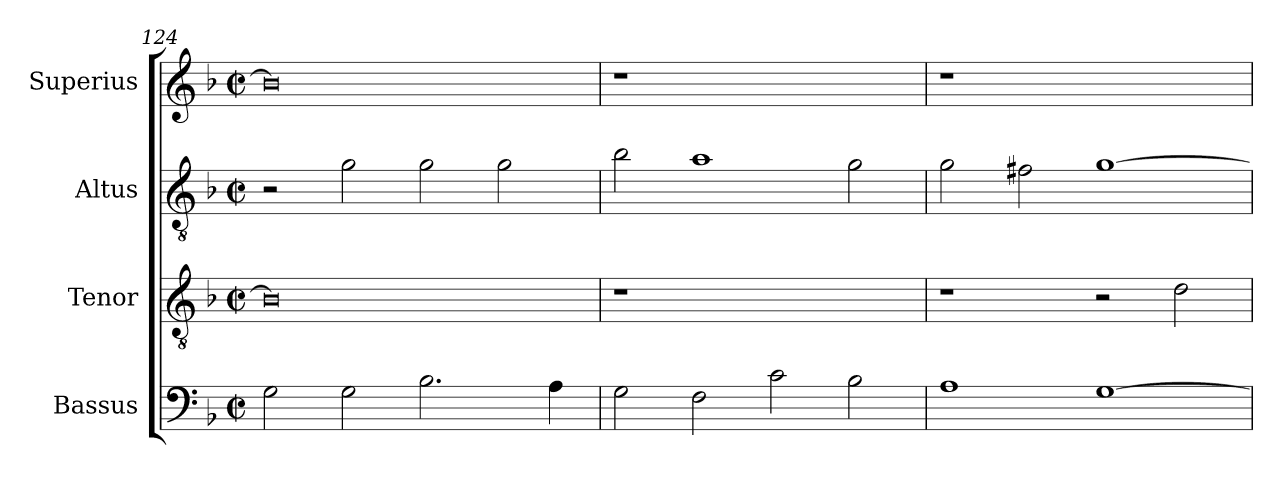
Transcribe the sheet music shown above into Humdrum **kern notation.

**kern	**kern	**kern	**kern
*part4	*part3	*part2	*part1
*staff4	*staff3	*staff2	*staff1
*I"Bassus	*I"Tenor	*I"Altus	*I"Superius
*I'B.	*I'T.	*	*I'S.
*clefF4	*clefGv2	*clefGv2	*clefG2
*	*ITrd7c12	*ITrd7c12	*
*k[b-]	*k[b-]	*k[b-]	*k[b-]
*F:	*F:	*F:	*F:
*M2/2	*M2/2	*M2/2	*M2/2
*met(c|)	*met(c|)	*met(c|)	*met(c|)
=124	=124	=124	=124
2Gi\	0BB-i]	2r	0b-i]
2Gi\	.	2Gi\	.
2.B-i\	.	2Gi\	.
.	.	2Gi\	.
4Ai\	.	.	.
=125	=125	=125	=125
!	!LO:N:vis=1	!	!LO:N:vis=1
2Gi\	1r	2B-i\	1r
2Fi\	.	1Ai	.
2ci\	1ryy	.	1ryy
2B-i\	.	2Gi\	.
!!LO:PB:g=z
=126	=126	=126	=126
!	!	!	!LO:N:vis=1
1Ai	1r	2Gi\	1r
.	.	2F#Xi\	.
[>1Gi	2r	[>1Gi	1ryy
.	2Di\	.	.
=	=	=	=
*-	*-	*-	*-
